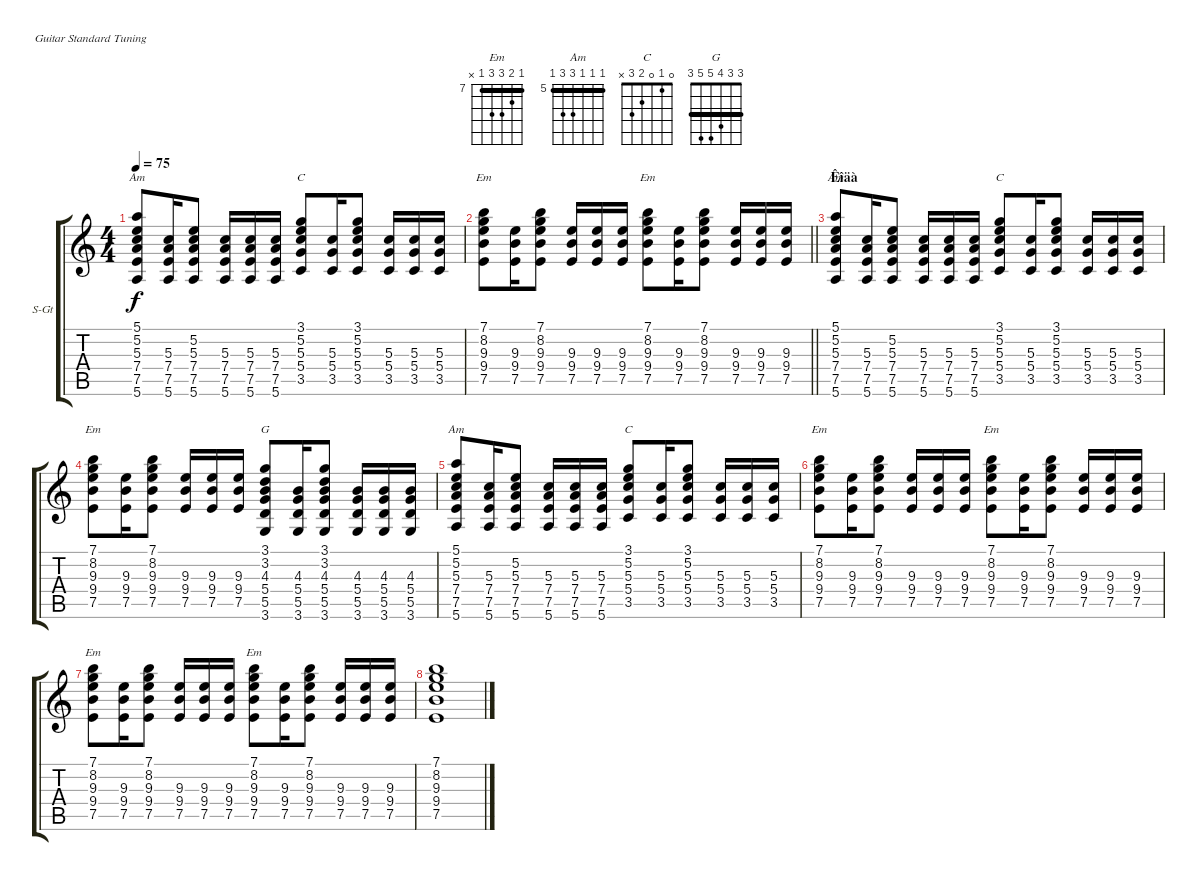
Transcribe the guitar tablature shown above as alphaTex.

\bracketExtendMode groupsimilarinstruments
\firstSystemTrackNameOrientation horizontal
\otherSystemsTrackNameOrientation horizontal
\track ("Ðèòì" "S-Gt") {instrument acousticguitarsteel}
\staff {score tabs}
\tuning (E4 B3 G3 D3 A2 E2)
\chord ("Em" 7 8 9 9 7 x) {firstfret 7 barre 7}
\chord ("Am" 5 5 5 7 7 5) {firstfret 5 barre (5 5 5)}
\chord ("C" 0 1 0 2 3 x)
\chord ("G" 3 3 4 5 5 3) {barre (3 3)}
\ts (4 4)
\tempo 75
\clef g2
\ks c
(5.1 5.2 5.3 7.4 7.5 5.6).8{ch "Am" dy f} (5.3 7.4 7.5 5.6).16 (5.2 5.3 7.4 7.5 5.6).8 (5.3 7.4 7.5 5.6).16 (5.3 7.4 7.5 5.6).16 (5.3 7.4 7.5 5.6).16 (3.1 5.2 5.3 5.4 3.5).8{ch "C"} (5.3 5.4 3.5).16 (3.1 5.2 5.3 5.4 3.5).8 (5.3 5.4 3.5).16 (5.3 5.4 3.5).16 (5.3 5.4 3.5).16 |
\barLineRight lightlight
(7.1 8.2 9.3 9.4 7.5).8{ch "Em"} (9.3 9.4 7.5).16 (7.1 8.2 9.3 9.4 7.5).8 (9.3 9.4 7.5).16 (9.3 9.4 7.5).16 (9.3 9.4 7.5).16 (7.1 8.2 9.3 9.4 7.5).8{ch "Em"} (9.3 9.4 7.5).16 (7.1 8.2 9.3 9.4 7.5).8 (9.3 9.4 7.5).16 (9.3 9.4 7.5).16 (9.3 9.4 7.5).16 |
\section ("" "Êîäà")
(5.1 5.2 5.3 7.4 7.5 5.6).8{ch "Am"} (5.3 7.4 7.5 5.6).16 (5.2 5.3 7.4 7.5 5.6).8 (5.3 7.4 7.5 5.6).16 (5.3 7.4 7.5 5.6).16 (5.3 7.4 7.5 5.6).16 (3.1 5.2 5.3 5.4 3.5).8{ch "C"} (5.3 5.4 3.5).16 (3.1 5.2 5.3 5.4 3.5).8 (5.3 5.4 3.5).16 (5.3 5.4 3.5).16 (5.3 5.4 3.5).16 |
(7.1 8.2 9.3 9.4 7.5).8{ch "Em"} (9.3 9.4 7.5).16 (7.1 8.2 9.3 9.4 7.5).8 (9.3 9.4 7.5).16 (9.3 9.4 7.5).16 (9.3 9.4 7.5).16 (3.1 3.2 4.3 5.4 5.5 3.6).8{ch "G"} (4.3 5.4 5.5 3.6).16 (3.1 3.2 4.3 5.4 5.5 3.6).8 (4.3 5.4 5.5 3.6).16 (4.3 5.4 5.5 3.6).16 (4.3 5.4 5.5 3.6).16 |
(5.1 5.2 5.3 7.4 7.5 5.6).8{ch "Am"} (5.3 7.4 7.5 5.6).16 (5.2 5.3 7.4 7.5 5.6).8 (5.3 7.4 7.5 5.6).16 (5.3 7.4 7.5 5.6).16 (5.3 7.4 7.5 5.6).16 (3.1 5.2 5.3 5.4 3.5).8{ch "C"} (5.3 5.4 3.5).16 (3.1 5.2 5.3 5.4 3.5).8 (5.3 5.4 3.5).16 (5.3 5.4 3.5).16 (5.3 5.4 3.5).16 |
(7.1 8.2 9.3 9.4 7.5).8{ch "Em"} (9.3 9.4 7.5).16 (7.1 8.2 9.3 9.4 7.5).8 (9.3 9.4 7.5).16 (9.3 9.4 7.5).16 (9.3 9.4 7.5).16 (7.1 8.2 9.3 9.4 7.5).8{ch "Em"} (9.3 9.4 7.5).16 (7.1 8.2 9.3 9.4 7.5).8 (9.3 9.4 7.5).16 (9.3 9.4 7.5).16 (9.3 9.4 7.5).16 |
(7.1 8.2 9.3 9.4 7.5).8{ch "Em"} (9.3 9.4 7.5).16 (7.1 8.2 9.3 9.4 7.5).8 (9.3 9.4 7.5).16 (9.3 9.4 7.5).16 (9.3 9.4 7.5).16 (7.1 8.2 9.3 9.4 7.5).8{ch "Em"} (9.3 9.4 7.5).16 (7.1 8.2 9.3 9.4 7.5).8 (9.3 9.4 7.5).16 (9.3 9.4 7.5).16 (9.3 9.4 7.5).16 |
(7.1 8.2 9.3 9.4 7.5).1
